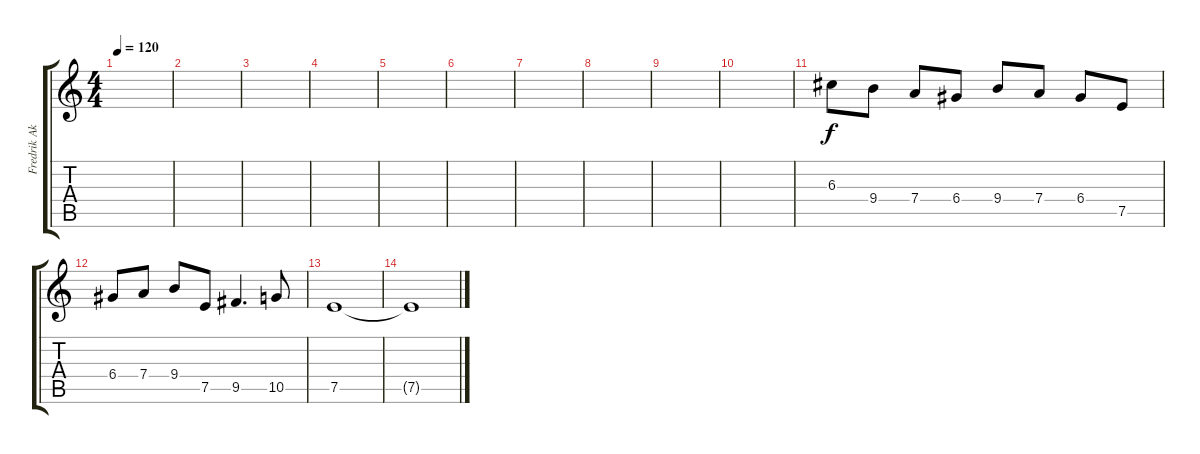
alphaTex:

\track ("Fredrik Akesson - Electric Guitar 2" "Fredrik Ak") {instrument distortionguitar}
\staff {score tabs}
\tuning (E4 B3 G3 D3 A2 E2) {hide}
\ts (4 4)
\tempo 120
\clef g2
\ks c
|
|
|
|
|
|
|
|
|
|
6.3.8{volume 11 instrument electricguitarjazz} 9.4.8 7.4.8 6.4.8 9.4.8 7.4.8 6.4.8 7.5.8 |
6.4.8 7.4.8 9.4.8 7.5.8 9.5.4{d} 10.5.8 |
7.5.1 |
7.5{t}.1
